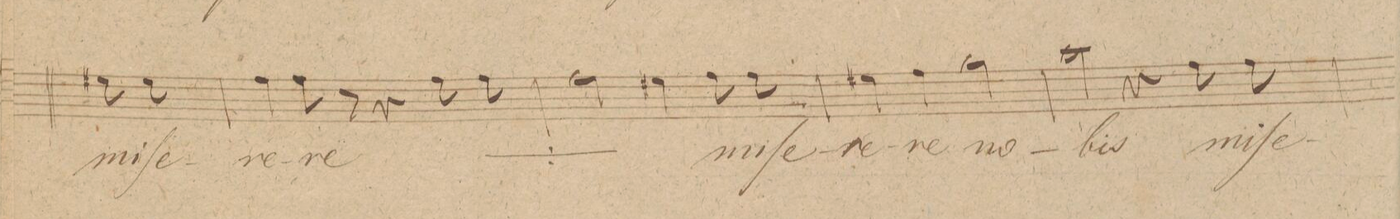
**kern	**text	**dynam
*I"Baſso.	*	*
*clefF4	*	*
*k[]	*	*
*met(c|)	*	*
*M2/2	*	*
8G#X\	mi-	.
8G#\	-ſe-	.
=13	=13	=13
4A\	-re-	.
8A\	-re	.
8r	.	.
4r	.	.
*	*ij	*
8A\	mi-	.
8A\	-ſe-	.
=14	=14	=14
2A\	-re-	.
4G#X\	-re	.
*	*Xij	*
8A\	mi-	.
8A\	-ſe-	.
=15	=15	=15
4G#X\	-re-	.
4A\	-re	.
2B\	no-	.
=16	=16	=16
2c\	-bis	.
4r	.	.
8A\	mi-	.
8A\	-ſe-	.
=17	=17	=17
*-	*-	*-
